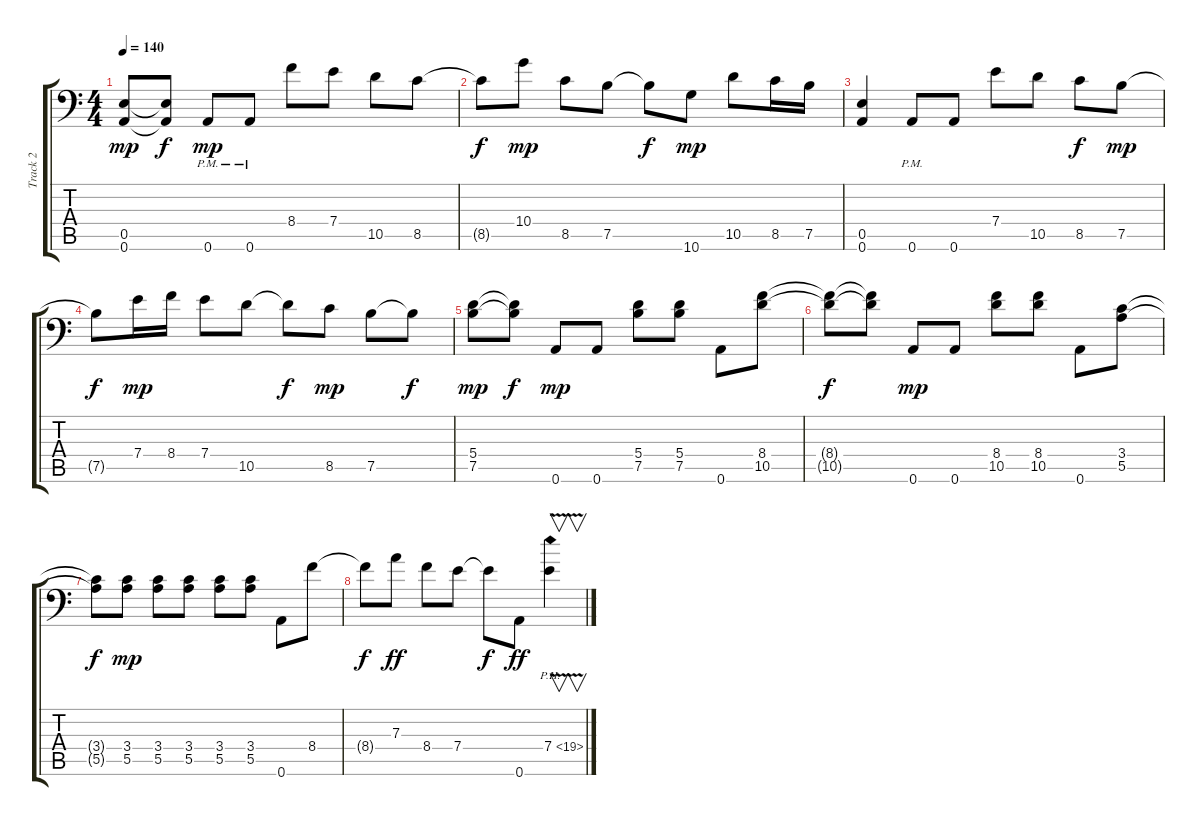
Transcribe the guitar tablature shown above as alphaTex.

\track ("Track 2" "Track 2") {instrument distortionguitar}
\staff {score tabs}
\tuning (B3 Gb3 D3 A2 E2 A1) {hide}
\ts (4 4)
\tempo 140
\clef f4
\ks c
(0.5 0.6).8{dy mp} (0.5{t} 0.6{t}).8{dy f} 0.6{pm}.8{dy mp} 0.6{pm}.8 8.4.8 7.4.8 10.5.8 8.5.8 |
8.5{t}.8{dy f} 10.4.8{dy mp} 8.5.8 7.5.8 7.5{t}.8{dy f} 10.6.8{dy mp} 10.5.8 8.5.16 7.5.16 |
(0.5 0.6).4 0.6{pm}.8 0.6.8 7.4.8 10.5.8 8.5.8{dy f} 7.5.8{dy mp} |
7.5{t}.8{dy f} 7.4.16{dy mp} 8.4.16 7.4.8 10.5.8 10.5{t}.8{dy f} 8.5.8{dy mp} 7.5.8 7.5{t}.8{dy f} |
(5.4 7.5).8{dy mp} (5.4{t} 7.5{t}).8{dy f} 0.6.8{dy mp} 0.6.8 (5.4 7.5).8 (5.4 7.5).8 0.6.8 (8.4 10.5).8 |
(8.4{t} 10.5{t}).8{dy f} (8.4{t} 10.5{t}).8 0.6.8{dy mp} 0.6.8 (8.4 10.5).8 (8.4 10.5).8 0.6.8 (3.4 5.5).8 |
(3.4{t} 5.5{t}).8{dy f} (3.4 5.5).8{dy mp} (3.4 5.5).8 (3.4 5.5).8 (3.4 5.5).8 (3.4 5.5).8 0.6.8 8.4.8 |
8.4{t}.8{dy f} 7.3.8{dy ff} 8.4.8 7.4.8 7.4{t}.8{dy f} 0.6.8{dy ff} 7.4{ph 12 v}.4{v}
